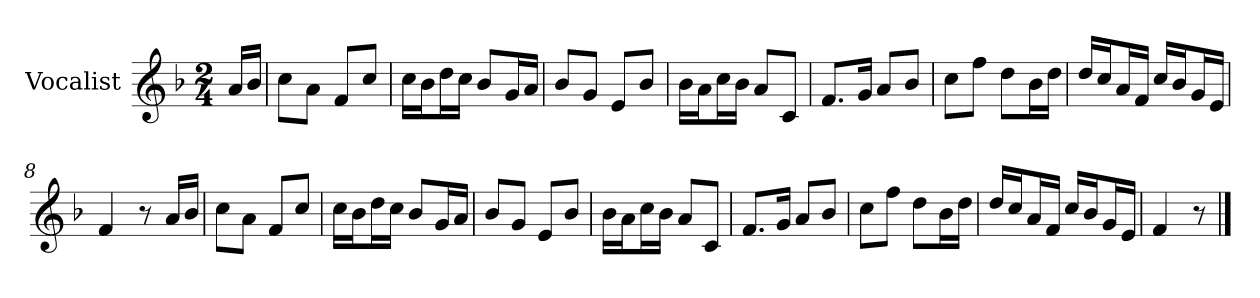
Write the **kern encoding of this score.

**kern
*part1
*staff1
*I"Vocalist
*k[b-]
*F:
*M2/4
=
16aLL
16b-JJ
=1
8ccL
8aJ
8fL
8ccJ
=2
16ccLL
16b-J
16ddL
16ccJJ
8b-L
16gL
16aJJ
=3
8b-L
8gJ
8eL
8b-J
=4
16b-LL
16aJ
16ccL
16b-JJ
8aL
8cJ
=5
8.fL
16gJk
8aL
8b-J
=6
8ccL
8ffJ
8ddL
16b-L
16ddJJ
=7
16ddLL
16ccJ
16aL
16fJJ
16ccLL
16b-J
16gL
16eJJ
=8
4f
8r
16aLL
16b-JJ
=9
8ccL
8aJ
8fL
8ccJ
=10
16ccLL
16b-J
16ddL
16ccJJ
8b-L
16gL
16aJJ
=11
8b-L
8gJ
8eL
8b-J
=12
16b-LL
16aJ
16ccL
16b-JJ
8aL
8cJ
=13
8.fL
16gJk
8aL
8b-J
=14
8ccL
8ffJ
8ddL
16b-L
16ddJJ
=15
16ddLL
16ccJ
16aL
16fJJ
16ccLL
16b-J
16gL
16eJJ
=16
4f
8r
==
*-
